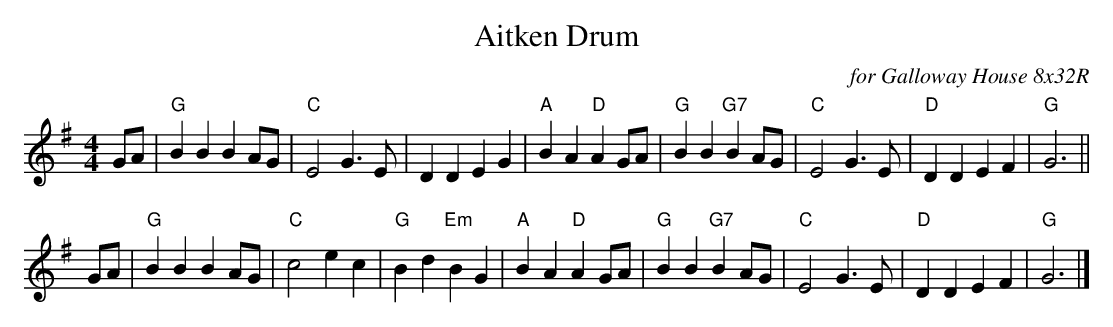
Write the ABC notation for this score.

X:1
T:Aitken Drum
C:for Galloway House 8x32R
M:4/4
K:G
L: 1/8
GA| "G"B2 B2 B2 AG | "C"E4 G3 E| D2 D2 E2 G2| "A"B2 A2 "D"A2 GA \
  | "G"B2 B2 "G7"B2 AG | "C"E4 G3 E| "D"D2 D2 E2 F2| "G"G6||
GA| "G"B2 B2 B2 AG | "C"c4 e2 c2| "G"B2 d2 "Em"B2 G2 | "A"B2 A2 "D"A2 GA \
  | "G"B2 B2 "G7"B2 AG | "C"E4 G3 E| "D"D2 D2 E2 F2| "G"G6|]
